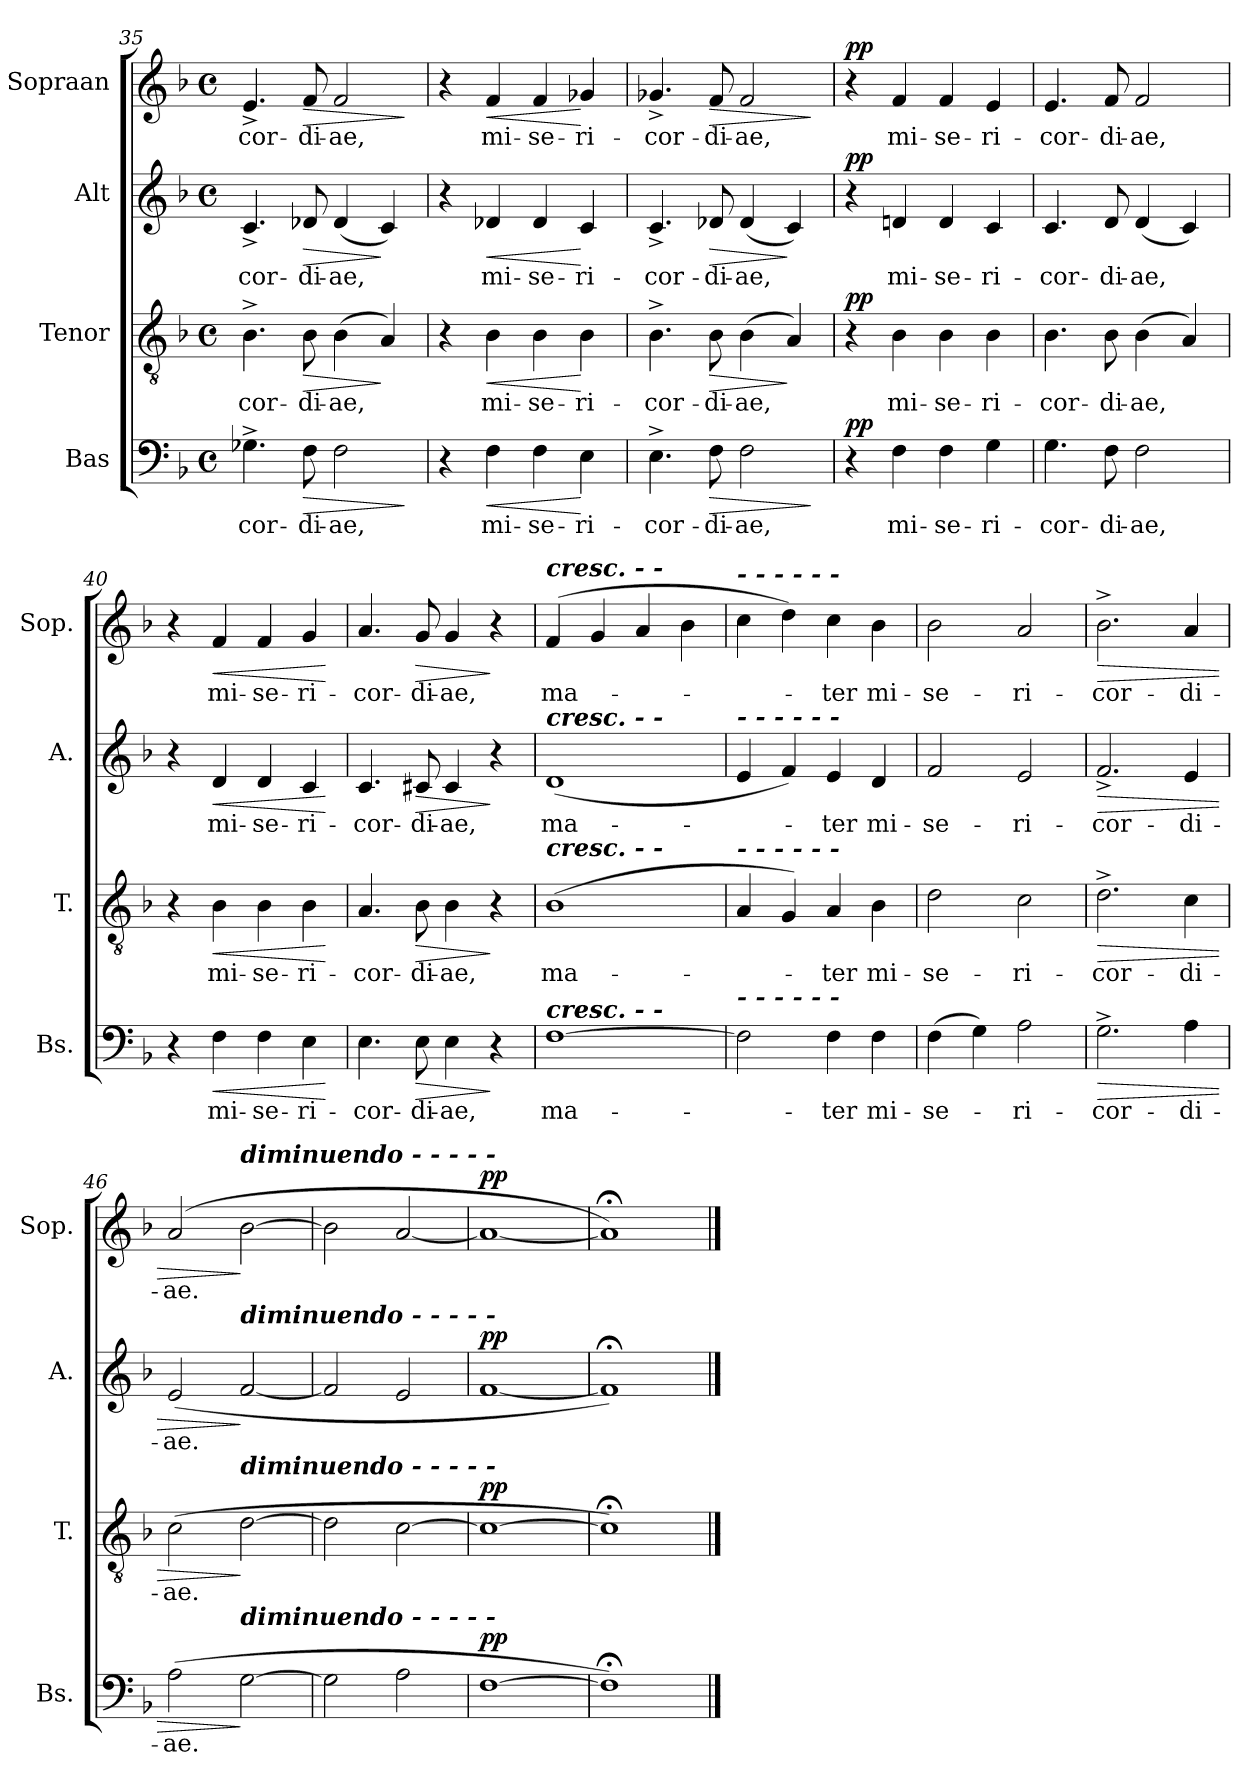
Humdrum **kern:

**kern	**text	**dynam	**kern	**text	**dynam	**kern	**text	**dynam	**kern	**text	**dynam
*part4	*part4	*part4	*part3	*part3	*part3	*part2	*part2	*part2	*part1	*part1	*part1
*staff4	*staff4	*staff4	*staff3	*staff3	*staff3	*staff2	*staff2	*staff2	*staff1	*staff1	*staff1
*I"Bas	*	*	*I"Tenor	*	*	*I"Alt	*	*	*I"Sopraan	*	*
*I'Bs.	*	*	*I'T.	*	*	*I'A.	*	*	*I'Sop.	*	*
*clefF4	*	*	*clefGv2	*	*	*clefG2	*	*	*clefG2	*	*
*k[b-]	*	*	*k[b-]	*	*	*k[b-]	*	*	*k[b-]	*	*
*F:	*	*	*F:	*	*	*F:	*	*	*F:	*	*
*M4/4	*	*	*M4/4	*	*	*M4/4	*	*	*M4/4	*	*
*met(c)	*	*	*met(c)	*	*	*met(c)	*	*	*met(c)	*	*
=35	=35	=35	=35	=35	=35	=35	=35	=35	=35	=35	=35
!	!LO:LY:b	!	!	!LO:LY:b	!	!	!LO:LY:b	!	!	!LO:LY:b	!
4.G-X^\	-cor-	.	4.B-^\	-cor-	.	4.c^/	-cor-	.	4.e^/	-cor-	.
!	!LO:LY:b	!LO:HP:b	!	!LO:LY:b	!LO:HP:b	!	!LO:LY:b	!LO:HP:b	!	!LO:LY:b	!LO:HP:b
8F\	-di-	>	8B-\	-di-	>	8d-X/	-di-	>	8f/	-di-	>
!	!LO:LY:b	!	!	!LO:LY:b	!	!	!LO:LY:b	!	!	!LO:LY:b	!
2F\	-ae,	.	(>4B-\	-ae,	.	(<4d-/	-ae,	.	2f/	-ae,	.
.	.	.	4A/)	.	]	4c/)	.	]	.	.	.
.	.	]	.	.	.	.	.	.	.	.	]
=36	=36	=36	=36	=36	=36	=36	=36	=36	=36	=36	=36
4r	.	.	4r	.	.	4r	.	.	4r	.	.
!	!LO:LY:b	!LO:HP:b	!	!LO:LY:b	!LO:HP:b	!	!LO:LY:b	!LO:HP:b	!	!LO:LY:b	!LO:HP:b
4F\	mi-	<	4B-\	mi-	<	4d-X/	mi-	<	4f/	mi-	<
!	!LO:LY:b	!	!	!LO:LY:b	!	!	!LO:LY:b	!	!	!LO:LY:b	!
4F\	-se-	.	4B-\	-se-	.	4d-/	-se-	.	4f/	-se-	.
!	!LO:LY:b	!	!	!LO:LY:b	!	!	!LO:LY:b	!	!	!LO:LY:b	!
4E\	-ri-	[	4B-\	-ri-	[	4c/	-ri-	[	4g-X/	-ri-	[
=37	=37	=37	=37	=37	=37	=37	=37	=37	=37	=37	=37
!	!LO:LY:b	!	!	!LO:LY:b	!	!	!LO:LY:b	!	!	!LO:LY:b	!
4.E^\	­cor-	.	4.B-^\	­cor-	.	4.c^/	­cor-	.	4.g-X^/	­cor-	.
!	!LO:LY:b	!LO:HP:b	!	!LO:LY:b	!LO:HP:b	!	!LO:LY:b	!LO:HP:b	!	!LO:LY:b	!LO:HP:b
8F\	-di-	>	8B-\	-di-	>	8d-X/	-di-	>	8f/	-di-	>
!	!LO:LY:b	!	!	!LO:LY:b	!	!	!LO:LY:b	!	!	!LO:LY:b	!
2F\	-ae,	.	(>4B-\	-ae,	.	(<4d-/	-ae,	.	2f/	-ae,	.
.	.	.	4A/)	.	]	4c/)	.	]	.	.	.
.	.	]	.	.	.	.	.	.	.	.	]
=38	=38	=38	=38	=38	=38	=38	=38	=38	=38	=38	=38
!	!	!LO:DY:a	!	!	!LO:DY:a	!	!	!LO:DY:a	!	!	!LO:DY:a
4r	.	pp	4r	.	pp	4r	.	pp	4r	.	pp
!	!LO:LY:b	!	!	!LO:LY:b	!	!	!LO:LY:b	!	!	!LO:LY:b	!
4F\	mi-	.	4B-\	mi-	.	4dn/	mi-	.	4f/	mi-	.
!	!LO:LY:b	!	!	!LO:LY:b	!	!	!LO:LY:b	!	!	!LO:LY:b	!
4F\	-se-	.	4B-\	-se-	.	4d/	-se-	.	4f/	-se-	.
!	!LO:LY:b	!	!	!LO:LY:b	!	!	!LO:LY:b	!	!	!LO:LY:b	!
4G\	-ri-	.	4B-\	-ri-	.	4c/	-ri-	.	4e/	-ri-	.
=39	=39	=39	=39	=39	=39	=39	=39	=39	=39	=39	=39
!	!LO:LY:b	!	!	!LO:LY:b	!	!	!LO:LY:b	!	!	!LO:LY:b	!
4.G\	-cor-	.	4.B-\	-cor-	.	4.c/	-cor-	.	4.e/	-cor-	.
!	!LO:LY:b	!	!	!LO:LY:b	!	!	!LO:LY:b	!	!	!LO:LY:b	!
8F\	-di-	.	8B-\	-di-	.	8d/	-di-	.	8f/	-di-	.
!	!LO:LY:b	!	!	!LO:LY:b	!	!	!LO:LY:b	!	!	!LO:LY:b	!
2F\	-ae,	.	(>4B-\	-ae,	.	(<4d/	-ae,	.	2f/	-ae,	.
.	.	.	4A/)	.	.	4c/)	.	.	.	.	.
!!LO:PB:g=z
=40	=40	=40	=40	=40	=40	=40	=40	=40	=40	=40	=40
4r	.	.	4r	.	.	4r	.	.	4r	.	.
!	!LO:LY:b	!LO:HP:b	!	!LO:LY:b	!LO:HP:b	!	!LO:LY:b	!LO:HP:b	!	!LO:LY:b	!LO:HP:b
4F\	mi-	<	4B-\	mi-	<	4d/	mi-	<	4f/	mi-	<
!	!LO:LY:b	!	!	!LO:LY:b	!	!	!LO:LY:b	!	!	!LO:LY:b	!
4F\	-se-	.	4B-\	-se-	.	4d/	-se-	.	4f/	-se-	.
!	!LO:LY:b	!	!	!LO:LY:b	!	!	!LO:LY:b	!	!	!LO:LY:b	!
4E\	-ri-	.	4B-\	-ri-	.	4c/	-ri-	.	4g/	-ri-	.
.	.	[	.	.	[	.	.	[	.	.	[
=41	=41	=41	=41	=41	=41	=41	=41	=41	=41	=41	=41
!	!LO:LY:b	!	!	!LO:LY:b	!	!	!LO:LY:b	!	!	!LO:LY:b	!
4.E\	-cor-	.	4.A/	-cor-	.	4.c/	-cor-	.	4.a/	-cor-	.
!	!LO:LY:b	!LO:HP:b	!	!LO:LY:b	!LO:HP:b	!	!LO:LY:b	!LO:HP:b	!	!LO:LY:b	!LO:HP:b
8E\	-di-	>	8B-\	-di-	>	8c#X/	-di-	>	8g/	-di-	>
!	!LO:LY:b	!	!	!LO:LY:b	!	!	!LO:LY:b	!	!	!LO:LY:b	!
4E\	-ae,	.	4B-\	-ae,	.	4c#/	-ae,	.	4g/	-ae,	.
4r	.	]	4r	.	]	4r	.	]	4r	.	]
=42	=42	=42	=42	=42	=42	=42	=42	=42	=42	=42	=42
!	!	!	!	!	!	!	!	!	!LO:TX:a:Bi:t=cresc.    -          -	!	!
!	!	!	!	!	!	!LO:TX:a:Bi:t=cresc.    -          -	!	!	!	!	!
!	!	!	!LO:TX:a:Bi:t=cresc.    -          -	!	!	!	!	!	!	!	!
!LO:TX:a:Bi:t=cresc.    -          -	!	!	!	!	!	!	!	!	!	!	!
!	!LO:LY:b	!	!	!LO:LY:b	!	!	!LO:LY:b	!	!	!LO:LY:b	!
[1F	ma-	.	(>1B-	ma-	.	(>1d	ma-	.	(>4f/	ma-	.
.	.	.	.	.	.	.	.	.	4g/	.	.
.	.	.	.	.	.	.	.	.	4a/	.	.
.	.	.	.	.	.	.	.	.	4b-\	.	.
=43	=43	=43	=43	=43	=43	=43	=43	=43	=43	=43	=43
!	!	!	!	!	!	!	!	!	!LO:TX:a:Bi:t=-         -         -         -         -         -	!	!
!	!	!	!	!	!	!LO:TX:a:Bi:t=-         -         -         -         -         -	!	!	!	!	!
!	!	!	!LO:TX:a:Bi:t=-         -         -         -         -         -	!	!	!	!	!	!	!	!
!LO:TX:a:Bi:t=-         -         -         -         -         -	!	!	!	!	!	!	!	!	!	!	!
!	!LO:LY:b	!	!	!LO:LY:b	!	!	!LO:LY:b	!	!	!LO:LY:b	!
2F\]	-­-	.	4A/	-­-	.	4e/	-­-	.	4cc\	-­-	.
.	.	.	4G/)	.	.	4f/)	.	.	4dd\)	.	.
!	!LO:LY:b	!	!	!LO:LY:b	!	!	!LO:LY:b	!	!	!LO:LY:b	!
4F\	-ter	.	4A/	-ter	.	4e/	-ter	.	4cc\	-ter	.
!	!LO:LY:b	!	!	!LO:LY:b	!	!	!LO:LY:b	!	!	!LO:LY:b	!
4F\	mi-	.	4B-\	mi-	.	4d/	mi-	.	4b-\	mi-	.
=44	=44	=44	=44	=44	=44	=44	=44	=44	=44	=44	=44
!	!LO:LY:b	!	!	!LO:LY:b	!	!	!LO:LY:b	!	!	!LO:LY:b	!
(>4F\	-se-	.	2d\	-se-	.	2f/	-se-	.	2b-\	-se-	.
4G\)	.	.	.	.	.	.	.	.	.	.	.
!	!LO:LY:b	!	!	!LO:LY:b	!	!	!LO:LY:b	!	!	!LO:LY:b	!
2A\	-ri-	.	2c\	-ri-	.	2e/	-ri-	.	2a/	-ri-	.
=45	=45	=45	=45	=45	=45	=45	=45	=45	=45	=45	=45
!	!LO:LY:b	!LO:HP:b	!	!LO:LY:b	!LO:HP:b	!	!LO:LY:b	!LO:HP:b	!	!LO:LY:b	!LO:HP:b
2.G^\	-cor-	>	2.d^\	-cor-	>	2.f^/	-cor-	>	2.b-^\	-cor-	>
!	!LO:LY:b	!	!	!LO:LY:b	!	!	!LO:LY:b	!	!	!LO:LY:b	!
4A\	-di-	.	4c\	-di-	.	4e/	-di-	.	4a/	-di-	.
=46	=46	=46	=46	=46	=46	=46	=46	=46	=46	=46	=46
!	!LO:LY:b	!	!	!LO:LY:b	!	!	!LO:LY:b	!	!	!LO:LY:b	!
(>2A\	-ae.	.	(>2c\	-ae.	.	(>2e/	-ae.	.	(>2a/	-ae.	.
!	!	!	!	!	!	!	!	!	!LO:TX:a:Bi:t=diminuendo    -         -         -         -         -	!	!
!	!	!	!	!	!	!LO:TX:a:Bi:t=diminuendo    -         -         -         -         -	!	!	!	!	!
!	!	!	!LO:TX:a:Bi:t=diminuendo    -         -         -         -         -	!	!	!	!	!	!	!	!
!LO:TX:a:Bi:t=diminuendo    -         -         -         -         -	!	!	!	!	!	!	!	!	!	!	!
[2G\	.	]	[2d\	.	]	[2f/	.	]	[2b-\	.	]
=47	=47	=47	=47	=47	=47	=47	=47	=47	=47	=47	=47
2G\]	.	.	2d\]	.	.	2f/]	.	.	2b-\]	.	.
2A\	.	.	[2c\	.	.	2e/	.	.	[2a/	.	.
=48	=48	=48	=48	=48	=48	=48	=48	=48	=48	=48	=48
!	!	!LO:DY:a	!	!	!LO:DY:a	!	!	!LO:DY:a	!	!	!LO:DY:a
[1F	.	pp	1c_	.	pp	[1f	.	pp	1a_	.	pp
!!LO:LB:g=z
=49	=49	=49	=49	=49	=49	=49	=49	=49	=49	=49	=49
1F;<])	.	.	1c;<])	.	.	1f;<])	.	.	1a;<])	.	.
==	==	==	==	==	==	==	==	==	==	==	==
*-	*-	*-	*-	*-	*-	*-	*-	*-	*-	*-	*-
